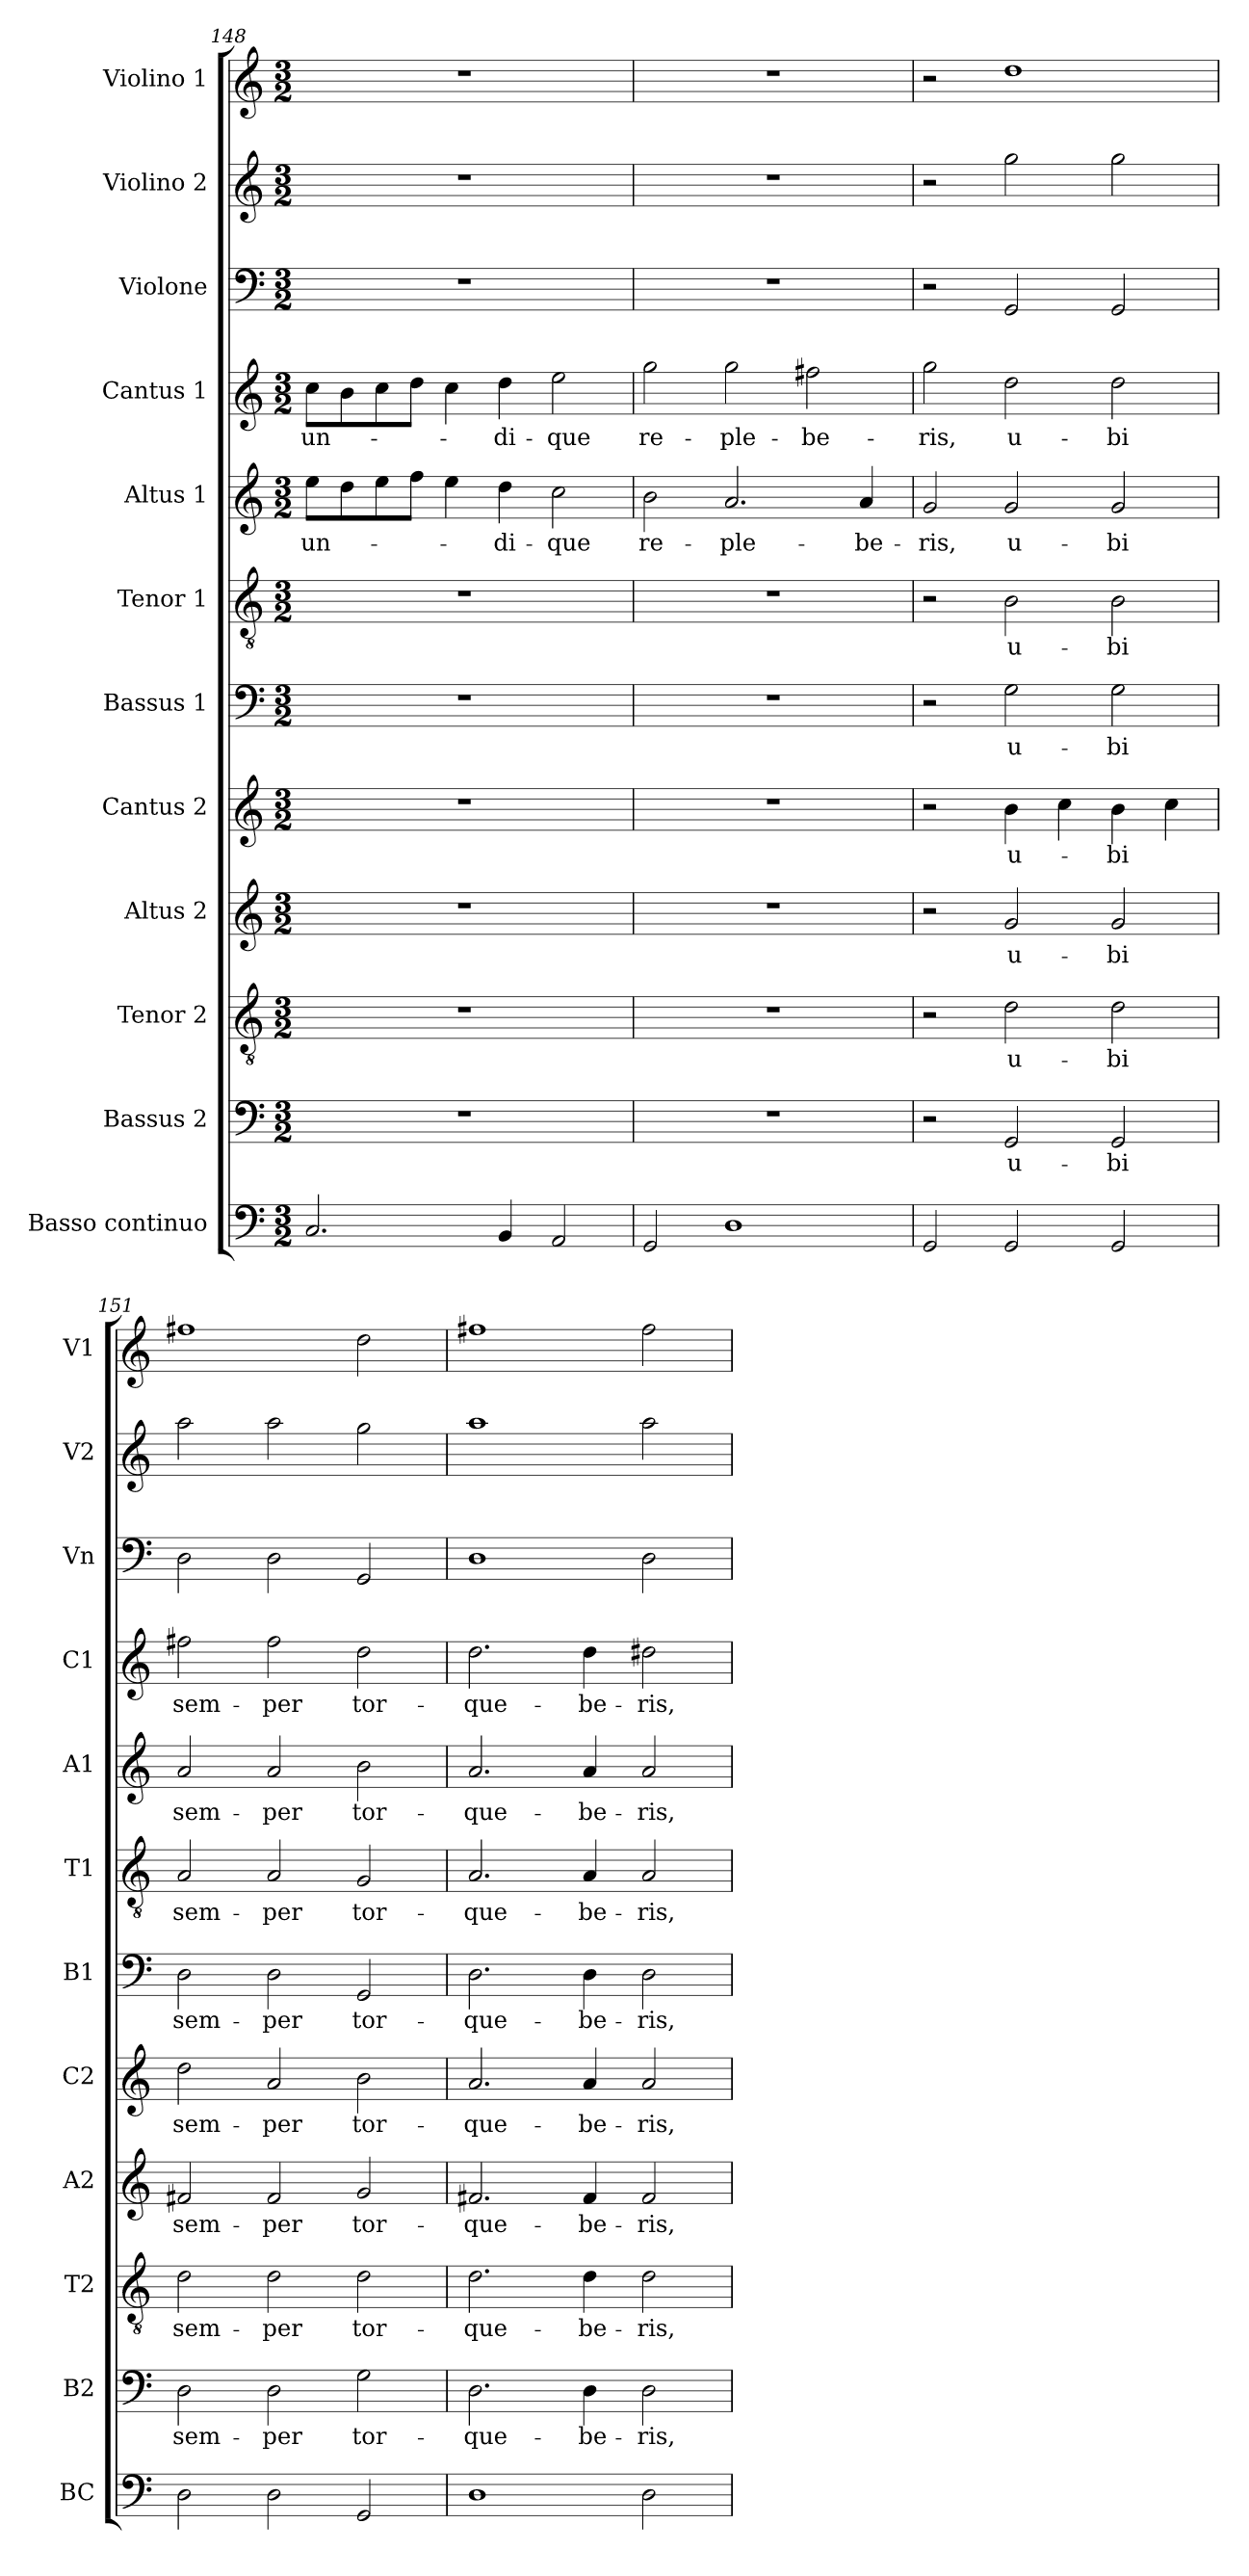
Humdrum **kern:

**kern	**kern	**text	**kern	**text	**kern	**text	**kern	**text	**kern	**text	**kern	**text	**kern	**text	**kern	**text	**kern	**kern	**kern
*part12	*part11	*part11	*part10	*part10	*part9	*part9	*part8	*part8	*part7	*part7	*part6	*part6	*part5	*part5	*part4	*part4	*part3	*part2	*part1
*staff12	*staff11	*staff11	*staff10	*staff10	*staff9	*staff9	*staff8	*staff8	*staff7	*staff7	*staff6	*staff6	*staff5	*staff5	*staff4	*staff4	*staff3	*staff2	*staff1
*I"Basso continuo	*I"Bassus 2	*	*I"Tenor 2	*	*I"Altus 2	*	*I"Cantus 2	*	*I"Bassus 1	*	*I"Tenor 1	*	*I"Altus 1	*	*I"Cantus 1	*	*I"Violone	*I"Violino 2	*I"Violino 1
*I'BC	*I'B2	*	*I'T2	*	*I'A2	*	*I'C2	*	*I'B1	*	*I'T1	*	*I'A1	*	*I'C1	*	*I'Vn	*I'V2	*I'V1
*clefF4	*clefF4	*	*clefGv2	*	*clefG2	*	*clefG2	*	*clefF4	*	*clefGv2	*	*clefG2	*	*clefG2	*	*clefF4	*clefG2	*clefG2
*ITrd7c12	*	*	*	*	*	*	*	*	*	*	*	*	*	*	*	*	*ITrd7c12	*	*
*k[]	*k[]	*	*k[]	*	*k[]	*	*k[]	*	*k[]	*	*k[]	*	*k[]	*	*k[]	*	*k[]	*k[]	*k[]
*C:	*C:	*	*C:	*	*C:	*	*C:	*	*C:	*	*C:	*	*C:	*	*C:	*	*C:	*C:	*C:
*M3/2	*M3/2	*	*M3/2	*	*M3/2	*	*M3/2	*	*M3/2	*	*M3/2	*	*M3/2	*	*M3/2	*	*M3/2	*M3/2	*M3/2
=148	=148	=148	=148	=148	=148	=148	=148	=148	=148	=148	=148	=148	=148	=148	=148	=148	=148	=148	=148
!	!	!	!	!	!	!	!	!	!	!	!	!	!	!LO:LY:b	!	!LO:LY:b	!	!	!
2.CC/	1.r	.	1.r	.	1.r	.	1.r	.	1.r	.	1.r	.	8ee\L	un-	8cc\L	un-	1.r	1.r	1.r
.	.	.	.	.	.	.	.	.	.	.	.	.	8dd\	.	8b\	.	.	.	.
.	.	.	.	.	.	.	.	.	.	.	.	.	8ee\	.	8cc\	.	.	.	.
.	.	.	.	.	.	.	.	.	.	.	.	.	8ff\J	.	8dd\J	.	.	.	.
.	.	.	.	.	.	.	.	.	.	.	.	.	4ee\	.	4cc\	.	.	.	.
!	!	!	!	!	!	!	!	!	!	!	!	!	!	!LO:LY:b	!	!LO:LY:b	!	!	!
4BBB/	.	.	.	.	.	.	.	.	.	.	.	.	4dd\	-di-	4dd\	-di-	.	.	.
!	!	!	!	!	!	!	!	!	!	!	!	!	!	!LO:LY:b	!	!LO:LY:b	!	!	!
2AAA/	.	.	.	.	.	.	.	.	.	.	.	.	2cc\	-que	2ee\	-que	.	.	.
!!LO:PB:g=z
=149	=149	=149	=149	=149	=149	=149	=149	=149	=149	=149	=149	=149	=149	=149	=149	=149	=149	=149	=149
!	!	!	!	!	!	!	!	!	!	!	!	!	!	!LO:LY:b	!	!LO:LY:b	!	!	!
2GGG/	1.r	.	1.r	.	1.r	.	1.r	.	1.r	.	1.r	.	2b\	re-	2gg\	re-	1.r	1.r	1.r
!	!	!	!	!	!	!	!	!	!	!	!	!	!	!LO:LY:b	!	!LO:LY:b	!	!	!
1DD	.	.	.	.	.	.	.	.	.	.	.	.	2.a/	-ple-	2gg\	-ple-	.	.	.
!	!	!	!	!	!	!	!	!	!	!	!	!	!	!	!	!LO:LY:b	!	!	!
.	.	.	.	.	.	.	.	.	.	.	.	.	.	.	2ff#X\	-be-	.	.	.
!	!	!	!	!	!	!	!	!	!	!	!	!	!	!LO:LY:b	!	!	!	!	!
.	.	.	.	.	.	.	.	.	.	.	.	.	4a/	-be-	.	.	.	.	.
=150	=150	=150	=150	=150	=150	=150	=150	=150	=150	=150	=150	=150	=150	=150	=150	=150	=150	=150	=150
!	!	!	!	!	!	!	!	!	!	!	!	!	!	!LO:LY:b	!	!LO:LY:b	!	!	!
2GGG/	2r	.	2r	.	2r	.	2r	.	2r	.	2r	.	2g/	-ris,	2gg\	-ris,	2r	2r	2r
!	!	!LO:LY:b	!	!LO:LY:b	!	!LO:LY:b	!	!LO:LY:b	!	!LO:LY:b	!	!LO:LY:b	!	!LO:LY:b	!	!LO:LY:b	!	!	!
2GGG/	2GG/	u-	2d\	u-	2g/	u-	4b\	u-	2G\	u-	2B\	u-	2g/	u-	2dd\	u-	2GGG/	2gg\	1dd
.	.	.	.	.	.	.	4cc\	.	.	.	.	.	.	.	.	.	.	.	.
!	!	!LO:LY:b	!	!LO:LY:b	!	!LO:LY:b	!	!LO:LY:b	!	!LO:LY:b	!	!LO:LY:b	!	!LO:LY:b	!	!LO:LY:b	!	!	!
2GGG/	2GG/	-bi	2d\	-bi	2g/	-bi	4b\	-bi	2G\	-bi	2B\	-bi	2g/	-bi	2dd\	-bi	2GGG/	2gg\	.
.	.	.	.	.	.	.	4cc\	.	.	.	.	.	.	.	.	.	.	.	.
=151	=151	=151	=151	=151	=151	=151	=151	=151	=151	=151	=151	=151	=151	=151	=151	=151	=151	=151	=151
!	!	!LO:LY:b	!	!LO:LY:b	!	!LO:LY:b	!	!LO:LY:b	!	!LO:LY:b	!	!LO:LY:b	!	!LO:LY:b	!	!LO:LY:b	!	!	!
2DD\	2D\	sem-	2d\	sem-	2f#X/	sem-	2dd\	sem-	2D\	sem-	2A/	sem-	2a/	sem-	2ff#X\	sem-	2DD\	2aa\	1ff#X
!	!	!LO:LY:b	!	!LO:LY:b	!	!LO:LY:b	!	!LO:LY:b	!	!LO:LY:b	!	!LO:LY:b	!	!LO:LY:b	!	!LO:LY:b	!	!	!
2DD\	2D\	-per	2d\	-per	2f#/	-per	2a/	-per	2D\	-per	2A/	-per	2a/	-per	2ff#\	-per	2DD\	2aa\	.
!	!	!LO:LY:b	!	!LO:LY:b	!	!LO:LY:b	!	!LO:LY:b	!	!LO:LY:b	!	!LO:LY:b	!	!LO:LY:b	!	!LO:LY:b	!	!	!
2GGG/	2G\	tor-	2d\	tor-	2g/	tor-	2b\	tor-	2GG/	tor-	2G/	tor-	2b\	tor-	2dd\	tor-	2GGG/	2gg\	2dd\
=152	=152	=152	=152	=152	=152	=152	=152	=152	=152	=152	=152	=152	=152	=152	=152	=152	=152	=152	=152
!	!	!LO:LY:b	!	!LO:LY:b	!	!LO:LY:b	!	!LO:LY:b	!	!LO:LY:b	!	!LO:LY:b	!	!LO:LY:b	!	!LO:LY:b	!	!	!
1DD	2.D\	-que-	2.d\	-que-	2.f#X/	-que-	2.a/	-que-	2.D\	-que-	2.A/	-que-	2.a/	-que-	2.dd\	-que-	1DD	1aa	1ff#X
!	!	!LO:LY:b	!	!LO:LY:b	!	!LO:LY:b	!	!LO:LY:b	!	!LO:LY:b	!	!LO:LY:b	!	!LO:LY:b	!	!LO:LY:b	!	!	!
.	4D\	-be-	4d\	-be-	4f#/	-be-	4a/	-be-	4D\	-be-	4A/	-be-	4a/	-be-	4dd\	-be-	.	.	.
!	!	!LO:LY:b	!	!LO:LY:b	!	!LO:LY:b	!	!LO:LY:b	!	!LO:LY:b	!	!LO:LY:b	!	!LO:LY:b	!	!LO:LY:b	!	!	!
2DD\	2D\	-ris,	2d\	-ris,	2f#/	-ris,	2a/	-ris,	2D\	-ris,	2A/	-ris,	2a/	-ris,	2dd#X\	-ris,	2DD\	2aa\	2ff#\
=	=	=	=	=	=	=	=	=	=	=	=	=	=	=	=	=	=	=	=
*-	*-	*-	*-	*-	*-	*-	*-	*-	*-	*-	*-	*-	*-	*-	*-	*-	*-	*-	*-
